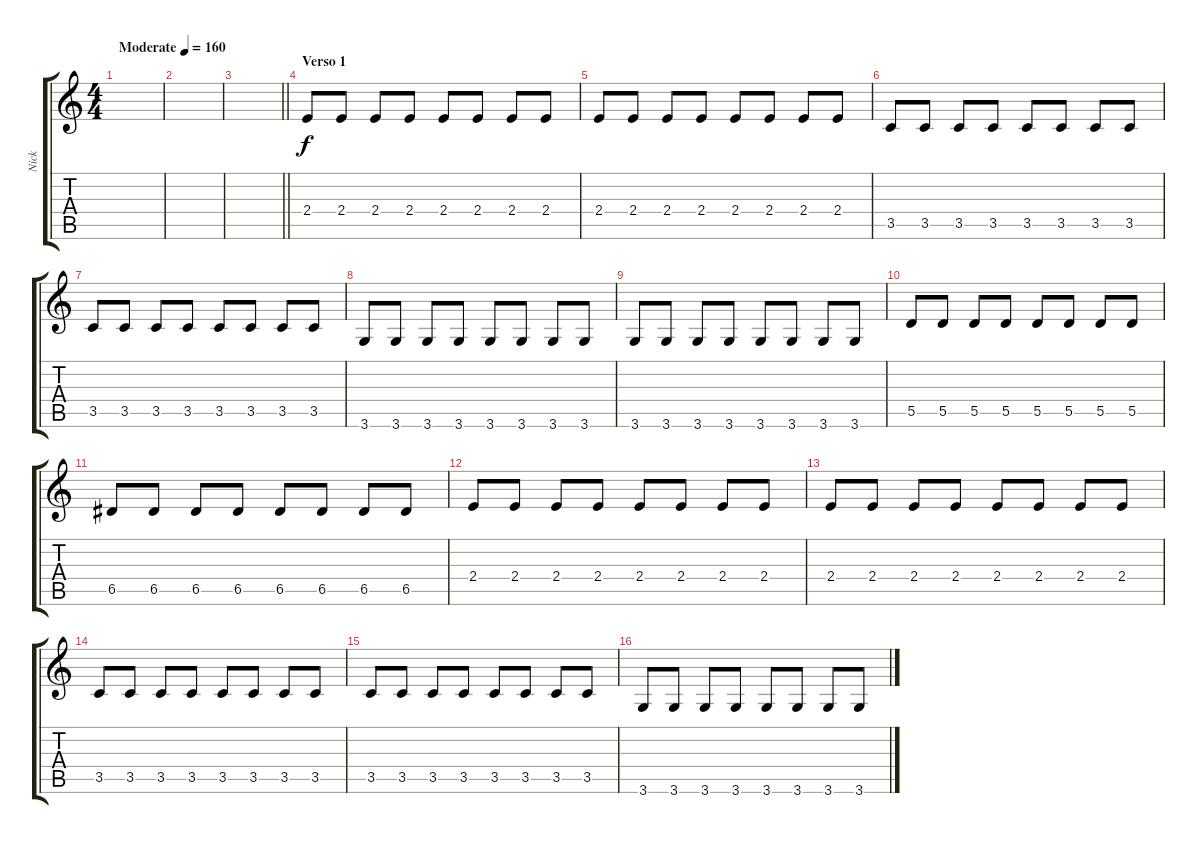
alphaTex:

\track ("Nick" "Nick") {instrument overdrivenguitar}
\staff {score tabs}
\tuning (E4 B3 G3 D3 A2 E2) {hide}
\ts (4 4)
\tempo (160 "Moderate")
\clef g2
\ks c
|
|
\barLineRight lightlight
|
\section ("" "Verso 1")
2.4.8 2.4.8 2.4.8 2.4.8 2.4.8 2.4.8 2.4.8 2.4.8 |
2.4.8 2.4.8 2.4.8 2.4.8 2.4.8 2.4.8 2.4.8 2.4.8 |
3.5.8 3.5.8 3.5.8 3.5.8 3.5.8 3.5.8 3.5.8 3.5.8 |
3.5.8 3.5.8 3.5.8 3.5.8 3.5.8 3.5.8 3.5.8 3.5.8 |
3.6.8 3.6.8 3.6.8 3.6.8 3.6.8 3.6.8 3.6.8 3.6.8 |
3.6.8 3.6.8 3.6.8 3.6.8 3.6.8 3.6.8 3.6.8 3.6.8 |
5.5.8 5.5.8 5.5.8 5.5.8 5.5.8 5.5.8 5.5.8 5.5.8 |
6.5.8 6.5.8 6.5.8 6.5.8 6.5.8 6.5.8 6.5.8 6.5.8 |
2.4.8 2.4.8 2.4.8 2.4.8 2.4.8 2.4.8 2.4.8 2.4.8 |
2.4.8 2.4.8 2.4.8 2.4.8 2.4.8 2.4.8 2.4.8 2.4.8 |
3.5.8 3.5.8 3.5.8 3.5.8 3.5.8 3.5.8 3.5.8 3.5.8 |
3.5.8 3.5.8 3.5.8 3.5.8 3.5.8 3.5.8 3.5.8 3.5.8 |
3.6.8 3.6.8 3.6.8 3.6.8 3.6.8 3.6.8 3.6.8 3.6.8
